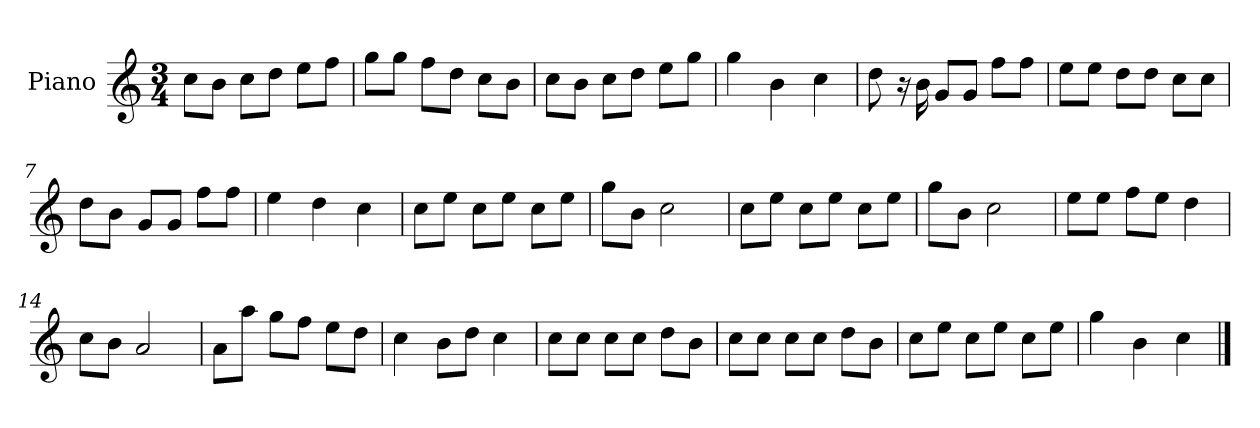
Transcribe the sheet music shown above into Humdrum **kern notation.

**kern
*part1
*staff1
*I"Piano
*I'P-no
*clefG2
*k[]
*M3/4
*MM90
=1
8cc\L
8b\J
8cc\L
8dd\J
8ee\L
8ff\J
=2
8gg\L
8gg\J
8ff\L
8dd\J
8cc\L
8b\J
=3
8cc\L
8b\J
8cc\L
8dd\J
8ee\L
8gg\J
=4
4gg\
4b\
4cc\
=5
8dd\
16r
16b\
8g/L
8g/J
8ff\L
8ff\J
=6
8ee\L
8ee\J
8dd\L
8dd\J
8cc\L
8cc\J
=7
8dd\L
8b\J
8g/L
8g/J
8ff\L
8ff\J
!!LO:LB:g=z
=8
4ee\
4dd\
4cc\
=9
8cc\L
8ee\J
8cc\L
8ee\J
8cc\L
8ee\J
=10
8gg\L
8b\J
2cc\
=11
8cc\L
8ee\J
8cc\L
8ee\J
8cc\L
8ee\J
=12
8gg\L
8b\J
2cc\
=13
8ee\L
8ee\J
8ff\L
8ee\J
4dd\
=14
8cc\L
8b\J
2a/
=15
8a\L
8aa\J
8gg\L
8ff\J
8ee\L
8dd\J
=16
4cc\
8b\L
8dd\J
4cc\
!!LO:LB:g=z
=17
8cc\L
8cc\J
8cc\L
8cc\J
8dd\L
8b\J
=18
8cc\L
8cc\J
8cc\L
8cc\J
8dd\L
8b\J
=19
8cc\L
8ee\J
8cc\L
8ee\J
8cc\L
8ee\J
=20
4gg\
4b\
4cc\
==
*-
